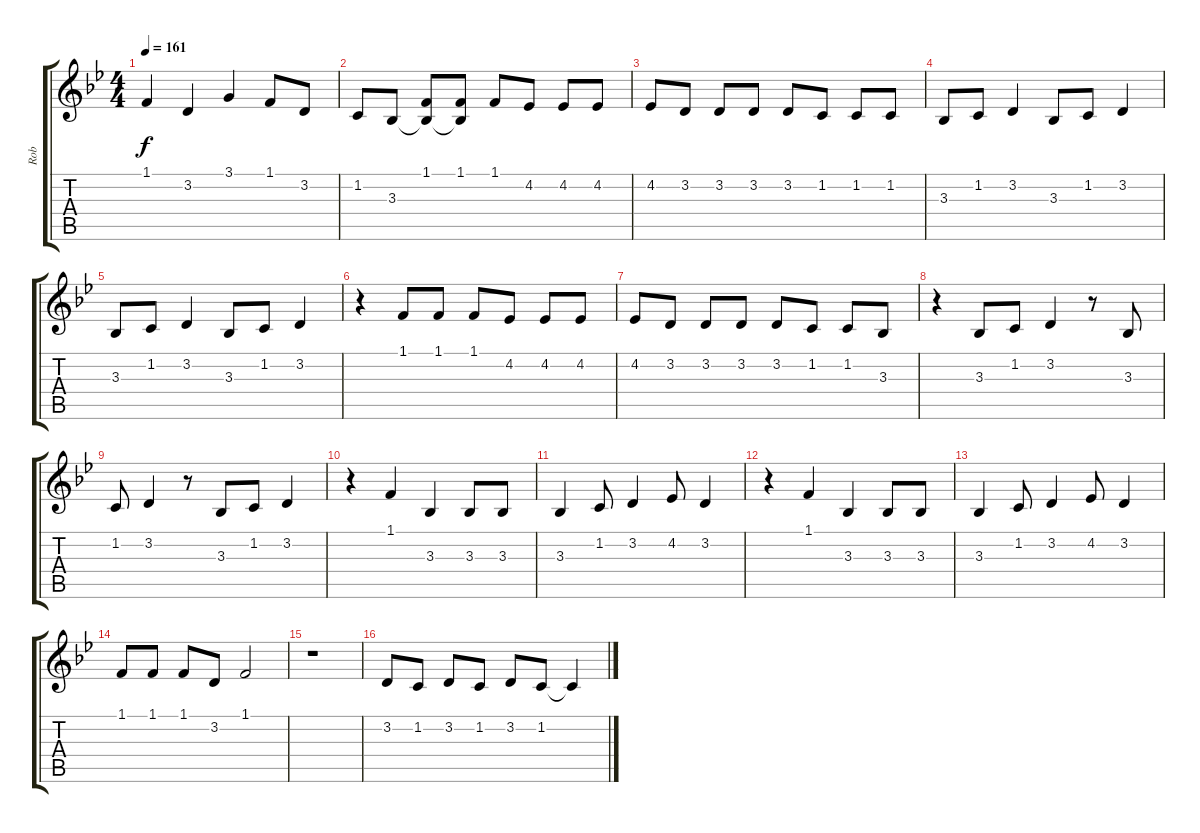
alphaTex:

\track ("Rob" "Rob") {instrument brightacousticpiano}
\staff {score tabs}
\tuning (E4 B3 G3 D3 A2 E2) {hide}
\ts (4 4)
\tempo 161
\clef g2
\ks bb
1.1{t}.4{dy f} 3.2.4 3.1.4 1.1.8 3.2.8 |
1.2.8 3.3.8 (1.1 3.3{t}).8 (1.1 3.3{t}).8 1.1.8 4.2.8 4.2.8 4.2.8 |
4.2.8 3.2.8 3.2.8 3.2.8 3.2.8 1.2.8 1.2.8 1.2.8 |
3.3.8 1.2.8 3.2.4 3.3.8 1.2.8 3.2.4 |
3.3.8 1.2.8 3.2.4 3.3.8 1.2.8 3.2.4 |
r.4 1.1.8 1.1.8 1.1.8 4.2.8 4.2.8 4.2.8 |
4.2.8 3.2.8 3.2.8 3.2.8 3.2.8 1.2.8 1.2.8 3.3.8 |
r.4 3.3.8 1.2.8 3.2.4 r.8 3.3.8 |
1.2.8 3.2.4 r.8 3.3.8 1.2.8 3.2.4 |
r.4 1.1.4 3.3.4 3.3.8 3.3.8 |
3.3.4 1.2.8 3.2.4 4.2.8 3.2.4 |
r.4 1.1.4 3.3.4 3.3.8 3.3.8 |
3.3.4 1.2.8 3.2.4 4.2.8 3.2.4 |
1.1.8 1.1.8 1.1.8 3.2.8 1.1.2 |
r.1 |
3.2.8 1.2.8 3.2.8 1.2.8 3.2.8 1.2.8 1.2{t}.4
